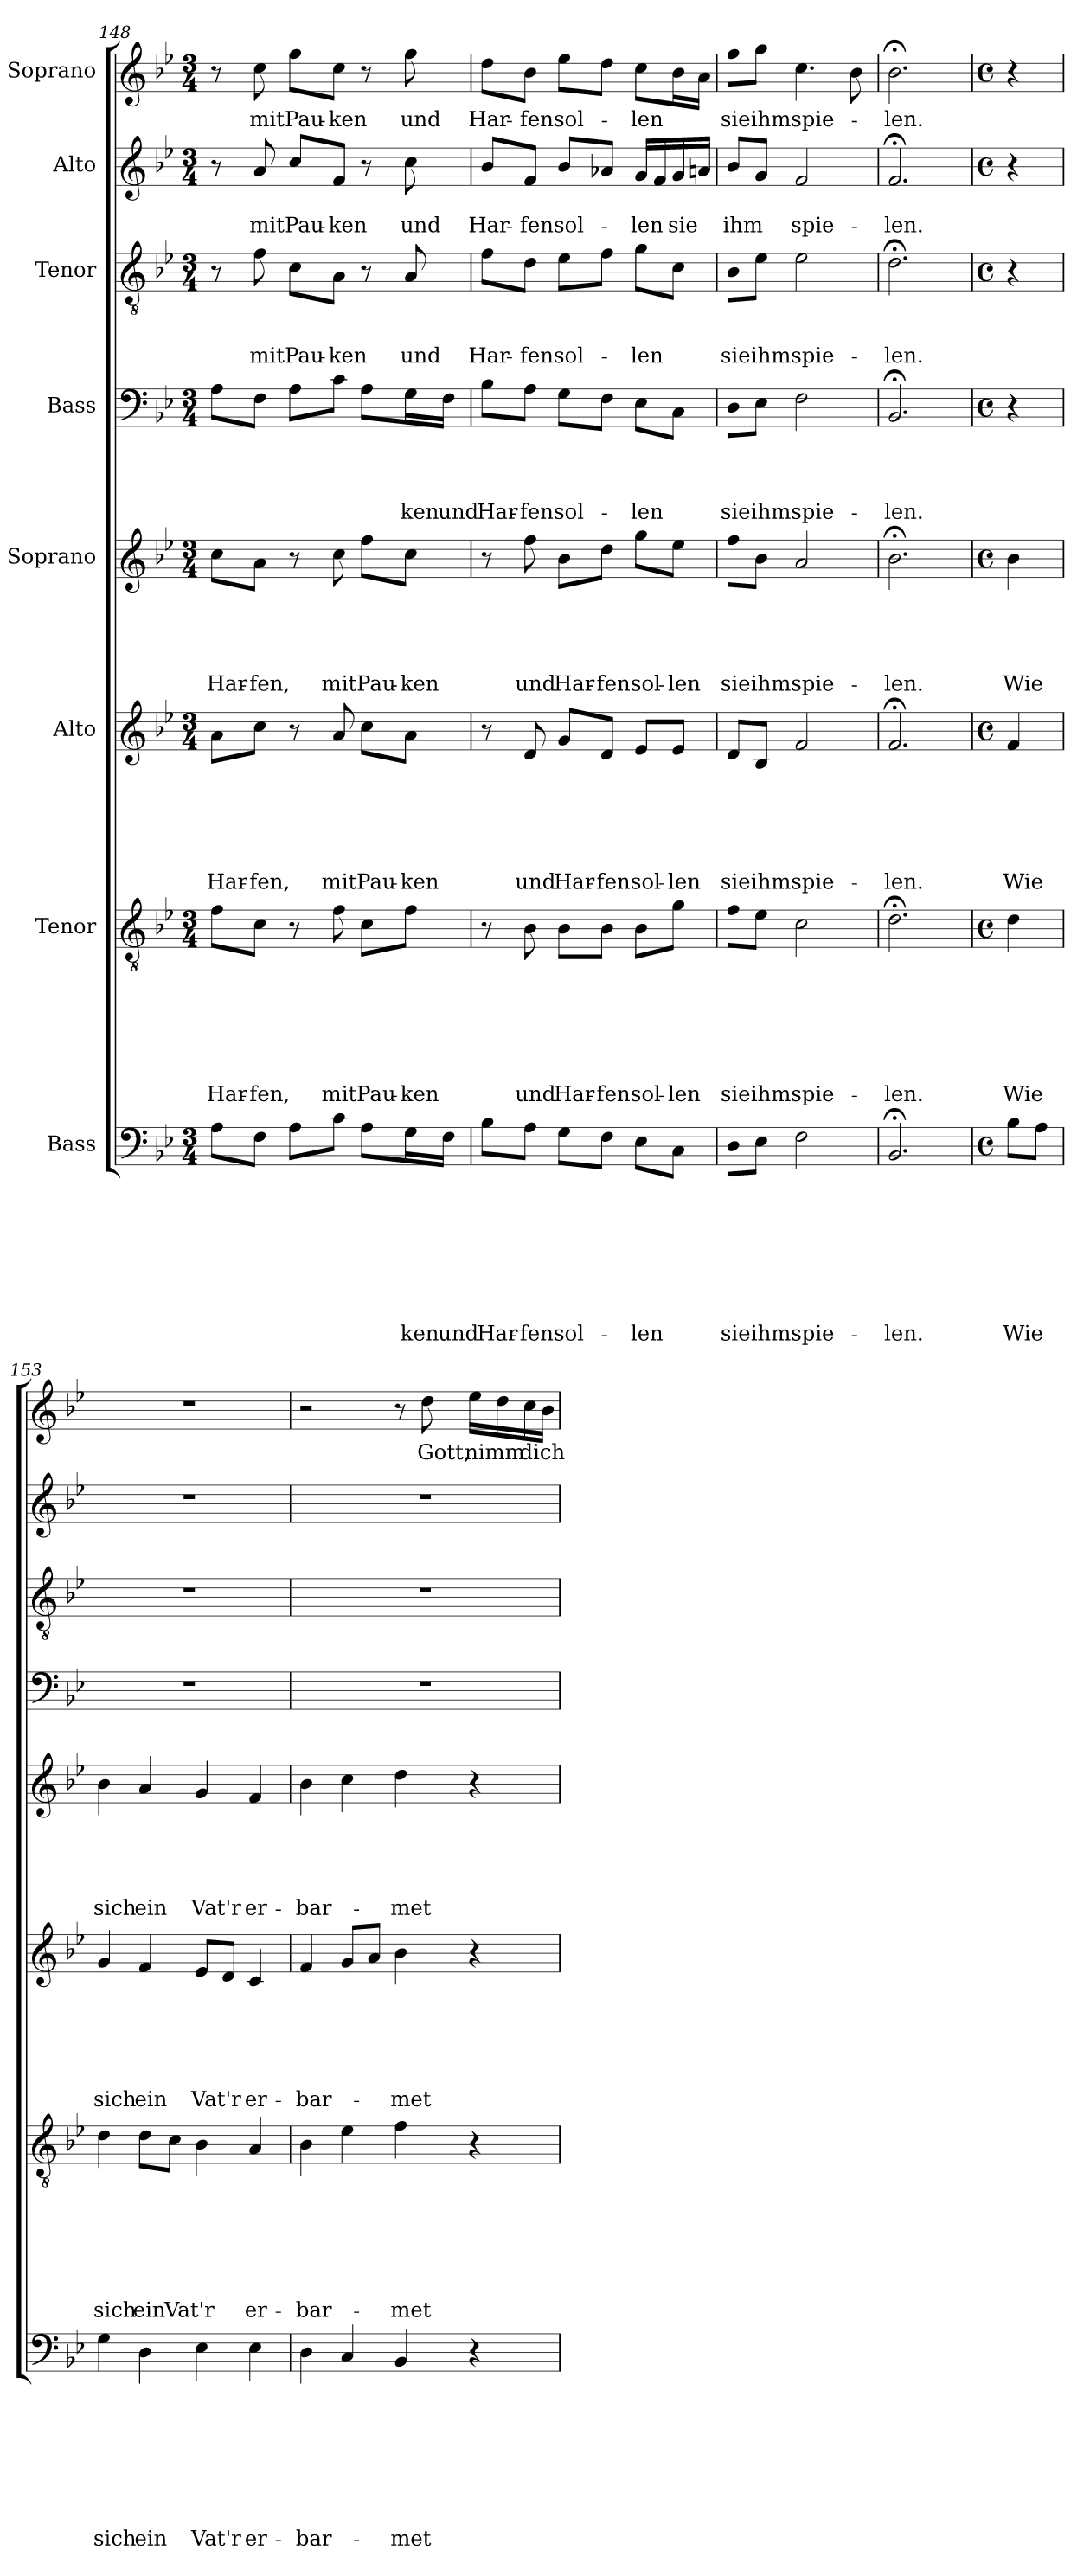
**kern	**text	**text	**text	**text	**text	**text	**text	**text	**kern	**text	**text	**text	**text	**text	**text	**text	**kern	**text	**text	**text	**text	**text	**text	**kern	**text	**text	**text	**text	**text	**kern	**text	**text	**text	**text	**kern	**text	**text	**text	**kern	**text	**text	**kern	**text
*part8	*part8	*part8	*part8	*part8	*part8	*part8	*part8	*part8	*part7	*part7	*part7	*part7	*part7	*part7	*part7	*part7	*part6	*part6	*part6	*part6	*part6	*part6	*part6	*part5	*part5	*part5	*part5	*part5	*part5	*part4	*part4	*part4	*part4	*part4	*part3	*part3	*part3	*part3	*part2	*part2	*part2	*part1	*part1
*staff8	*staff8	*staff8	*staff8	*staff8	*staff8	*staff8	*staff8	*staff8	*staff7	*staff7	*staff7	*staff7	*staff7	*staff7	*staff7	*staff7	*staff6	*staff6	*staff6	*staff6	*staff6	*staff6	*staff6	*staff5	*staff5	*staff5	*staff5	*staff5	*staff5	*staff4	*staff4	*staff4	*staff4	*staff4	*staff3	*staff3	*staff3	*staff3	*staff2	*staff2	*staff2	*staff1	*staff1
*I"Bass	*	*	*	*	*	*	*	*	*I"Tenor	*	*	*	*	*	*	*	*I"Alto	*	*	*	*	*	*	*I"Soprano	*	*	*	*	*	*I"Bass	*	*	*	*	*I"Tenor	*	*	*	*I"Alto	*	*	*I"Soprano	*
!!LO:PB:g=z
*clefF4	*	*	*	*	*	*	*	*	*clefGv2	*	*	*	*	*	*	*	*clefG2	*	*	*	*	*	*	*clefG2	*	*	*	*	*	*clefF4	*	*	*	*	*clefGv2	*	*	*	*clefG2	*	*	*clefG2	*
*k[b-e-]	*	*	*	*	*	*	*	*	*k[b-e-]	*	*	*	*	*	*	*	*k[b-e-]	*	*	*	*	*	*	*k[b-e-]	*	*	*	*	*	*k[b-e-]	*	*	*	*	*k[b-e-]	*	*	*	*k[b-e-]	*	*	*k[b-e-]	*
*B-:	*	*	*	*	*	*	*	*	*B-:	*	*	*	*	*	*	*	*B-:	*	*	*	*	*	*	*B-:	*	*	*	*	*	*B-:	*	*	*	*	*B-:	*	*	*	*B-:	*	*	*B-:	*
*M3/4	*	*	*	*	*	*	*	*	*M3/4	*	*	*	*	*	*	*	*M3/4	*	*	*	*	*	*	*M3/4	*	*	*	*	*	*M3/4	*	*	*	*	*M3/4	*	*	*	*M3/4	*	*	*M3/4	*
=148	=148	=148	=148	=148	=148	=148	=148	=148	=148	=148	=148	=148	=148	=148	=148	=148	=148	=148	=148	=148	=148	=148	=148	=148	=148	=148	=148	=148	=148	=148	=148	=148	=148	=148	=148	=148	=148	=148	=148	=148	=148	=148	=148
!	!	!	!	!	!	!	!	!	!	!	!	!	!	!	!	!LO:LY:b	!	!	!	!	!	!	!LO:LY:b	!	!	!	!	!	!LO:LY:b	!	!	!	!	!	!	!	!	!	!	!	!	!	!
8A\L	.	.	.	.	.	.	.	.	8f\L	.	.	.	.	.	.	Har-	8a\L	.	.	.	.	.	Har-	8cc\L	.	.	.	.	Har-	8A\L	.	.	.	.	8r	.	.	.	8r	.	.	8r	.
!	!	!	!	!	!	!	!	!	!	!	!	!	!	!	!	!LO:LY:b	!	!	!	!	!	!	!LO:LY:b	!	!	!	!	!	!LO:LY:b	!	!	!	!	!	!	!	!	!LO:LY:b	!	!	!LO:LY:b	!	!LO:LY:b
8F\J	.	.	.	.	.	.	.	.	8c\J	.	.	.	.	.	.	-fen,	8cc\J	.	.	.	.	.	-fen,	8a\J	.	.	.	.	-fen,	8F\J	.	.	.	.	8f\	.	.	mit	8a/	.	mit	8cc\	mit
!	!	!	!	!	!	!	!	!	!	!	!	!	!	!	!	!	!	!	!	!	!	!	!	!	!	!	!	!	!	!	!	!	!	!	!	!	!	!LO:LY:b	!	!	!LO:LY:b	!	!LO:LY:b
8A\L	.	.	.	.	.	.	.	.	8r	.	.	.	.	.	.	.	8r	.	.	.	.	.	.	8r	.	.	.	.	.	8A\L	.	.	.	.	8c\L	.	.	Pau-	8cc/L	.	Pau-	8ff\L	Pau-
!	!	!	!	!	!	!	!	!	!	!	!	!	!	!	!	!LO:LY:b	!	!	!	!	!	!	!LO:LY:b	!	!	!	!	!	!LO:LY:b	!	!	!	!	!	!	!	!	!LO:LY:b	!	!	!LO:LY:b	!	!LO:LY:b
8c\J	.	.	.	.	.	.	.	.	8f\	.	.	.	.	.	.	mit	8a/	.	.	.	.	.	mit	8cc\	.	.	.	.	mit	8c\J	.	.	.	.	8A\J	.	.	-ken	8f/J	.	-ken	8cc\J	-ken
!	!	!	!	!	!	!	!	!	!	!	!	!	!	!	!	!LO:LY:b	!	!	!	!	!	!	!LO:LY:b	!	!	!	!	!	!LO:LY:b	!	!	!	!	!	!	!	!	!	!	!	!	!	!
8A\L	.	.	.	.	.	.	.	.	8c\L	.	.	.	.	.	.	Pau-	8cc\L	.	.	.	.	.	Pau-	8ff\L	.	.	.	.	Pau-	8A\L	.	.	.	.	8r	.	.	.	8r	.	.	8r	.
!	!	!	!	!	!	!	!	!LO:LY:b	!	!	!	!	!	!	!	!LO:LY:b	!	!	!	!	!	!	!LO:LY:b	!	!	!	!	!	!LO:LY:b	!	!	!	!	!LO:LY:b	!	!	!	!LO:LY:b	!	!	!LO:LY:b	!	!LO:LY:b
16G\L	.	.	.	.	.	.	.	-ken	8f\J	.	.	.	.	.	.	-ken	8a\J	.	.	.	.	.	-ken	8cc\J	.	.	.	.	-ken	16G\L	.	.	.	-ken	8A/	.	.	und	8cc\	.	und	8ff\	und
!	!	!	!	!	!	!	!	!LO:LY:b	!	!	!	!	!	!	!	!	!	!	!	!	!	!	!	!	!	!	!	!	!	!	!	!	!	!LO:LY:b	!	!	!	!	!	!	!	!	!
16F\JJ	.	.	.	.	.	.	.	und	.	.	.	.	.	.	.	.	.	.	.	.	.	.	.	.	.	.	.	.	.	16F\JJ	.	.	.	und	.	.	.	.	.	.	.	.	.
=149	=149	=149	=149	=149	=149	=149	=149	=149	=149	=149	=149	=149	=149	=149	=149	=149	=149	=149	=149	=149	=149	=149	=149	=149	=149	=149	=149	=149	=149	=149	=149	=149	=149	=149	=149	=149	=149	=149	=149	=149	=149	=149	=149
!	!	!	!	!	!	!	!	!LO:LY:b	!	!	!	!	!	!	!	!	!	!	!	!	!	!	!	!	!	!	!	!	!	!	!	!	!	!LO:LY:b	!	!	!	!LO:LY:b	!	!	!LO:LY:b	!	!LO:LY:b
8B-\L	.	.	.	.	.	.	.	Har-	8r	.	.	.	.	.	.	.	8r	.	.	.	.	.	.	8r	.	.	.	.	.	8B-\L	.	.	.	Har-	8f\L	.	.	Har-	8b-/L	.	Har-	8dd\L	Har-
!	!	!	!	!	!	!	!	!LO:LY:b	!	!	!	!	!	!	!	!LO:LY:b	!	!	!	!	!	!	!LO:LY:b	!	!	!	!	!	!LO:LY:b	!	!	!	!	!LO:LY:b	!	!	!	!LO:LY:b	!	!	!LO:LY:b	!	!LO:LY:b
8A\J	.	.	.	.	.	.	.	-fen	8B-\	.	.	.	.	.	.	und	8d/	.	.	.	.	.	und	8ff\	.	.	.	.	und	8A\J	.	.	.	-fen	8d\J	.	.	-fen	8f/J	.	-fen	8b-\J	-fen
!	!	!	!	!	!	!	!	!LO:LY:b	!	!	!	!	!	!	!	!LO:LY:b	!	!	!	!	!	!	!LO:LY:b	!	!	!	!	!	!LO:LY:b	!	!	!	!	!LO:LY:b	!	!	!	!LO:LY:b	!	!	!LO:LY:b	!	!LO:LY:b
8G\L	.	.	.	.	.	.	.	sol-	8B-\L	.	.	.	.	.	.	Har-	8g/L	.	.	.	.	.	Har-	8b-\L	.	.	.	.	Har-	8G\L	.	.	.	sol-	8e-\L	.	.	sol-	8b-/L	.	sol-	8ee-\L	sol-
!	!	!	!	!	!	!	!	!	!	!	!	!	!	!	!	!LO:LY:b	!	!	!	!	!	!	!LO:LY:b	!	!	!	!	!	!LO:LY:b	!	!	!	!	!	!	!	!	!	!	!	!	!	!
8F\J	.	.	.	.	.	.	.	.	8B-\J	.	.	.	.	.	.	-fen	8d/J	.	.	.	.	.	-fen	8dd\J	.	.	.	.	-fen	8F\J	.	.	.	.	8f\J	.	.	.	8a-X/J	.	.	8dd\J	.
!	!	!	!	!	!	!	!	!LO:LY:b	!	!	!	!	!	!	!	!LO:LY:b	!	!	!	!	!	!	!LO:LY:b	!	!	!	!	!	!LO:LY:b	!	!	!	!	!LO:LY:b	!	!	!	!LO:LY:b	!	!	!LO:LY:b	!	!LO:LY:b
8E-\L	.	.	.	.	.	.	.	-len	8B-\L	.	.	.	.	.	.	sol-	8e-/L	.	.	.	.	.	sol-	8gg\L	.	.	.	.	sol-	8E-\L	.	.	.	-len	8g\L	.	.	-len	16g/LL	.	-len	8cc\L	-len
.	.	.	.	.	.	.	.	.	.	.	.	.	.	.	.	.	.	.	.	.	.	.	.	.	.	.	.	.	.	.	.	.	.	.	.	.	.	.	16f/	.	.	.	.
!	!	!	!	!	!	!	!	!	!	!	!	!	!	!	!	!LO:LY:b	!	!	!	!	!	!	!LO:LY:b	!	!	!	!	!	!LO:LY:b	!	!	!	!	!	!	!	!	!	!	!	!LO:LY:b	!	!
8C\J	.	.	.	.	.	.	.	.	8g\J	.	.	.	.	.	.	-len	8e-/J	.	.	.	.	.	-len	8ee-\J	.	.	.	.	-len	8C\J	.	.	.	.	8c\J	.	.	.	16g/	.	sie	16b-\L	.
.	.	.	.	.	.	.	.	.	.	.	.	.	.	.	.	.	.	.	.	.	.	.	.	.	.	.	.	.	.	.	.	.	.	.	.	.	.	.	16an/JJ	.	.	16a\JJ	.
=150	=150	=150	=150	=150	=150	=150	=150	=150	=150	=150	=150	=150	=150	=150	=150	=150	=150	=150	=150	=150	=150	=150	=150	=150	=150	=150	=150	=150	=150	=150	=150	=150	=150	=150	=150	=150	=150	=150	=150	=150	=150	=150	=150
!	!	!	!	!	!	!	!	!LO:LY:b	!	!	!	!	!	!	!	!LO:LY:b	!	!	!	!	!	!	!LO:LY:b	!	!	!	!	!	!LO:LY:b	!	!	!	!	!LO:LY:b	!	!	!	!LO:LY:b	!	!	!LO:LY:b	!	!LO:LY:b
8D\L	.	.	.	.	.	.	.	sie	8f\L	.	.	.	.	.	.	sie	8d/L	.	.	.	.	.	sie	8ff\L	.	.	.	.	sie	8D\L	.	.	.	sie	8B-\L	.	.	sie	8b-/L	.	ihm	8ff\L	sie
!	!	!	!	!	!	!	!	!LO:LY:b	!	!	!	!	!	!	!	!LO:LY:b	!	!	!	!	!	!	!LO:LY:b	!	!	!	!	!	!LO:LY:b	!	!	!	!	!LO:LY:b	!	!	!	!LO:LY:b	!	!	!	!	!LO:LY:b
8E-\J	.	.	.	.	.	.	.	ihm	8e-\J	.	.	.	.	.	.	ihm	8B-/J	.	.	.	.	.	ihm	8b-\J	.	.	.	.	ihm	8E-\J	.	.	.	ihm	8e-\J	.	.	ihm	8g/J	.	.	8gg\J	ihm
!	!	!	!	!	!	!	!	!LO:LY:b	!	!	!	!	!	!	!	!LO:LY:b	!	!	!	!	!	!	!LO:LY:b	!	!	!	!	!	!LO:LY:b	!	!	!	!	!LO:LY:b	!	!	!	!LO:LY:b	!	!	!LO:LY:b	!	!LO:LY:b
2F\	.	.	.	.	.	.	.	spie-	2c\	.	.	.	.	.	.	spie-	2f/	.	.	.	.	.	spie-	2a/	.	.	.	.	spie-	2F\	.	.	.	spie-	2e-\	.	.	spie-	2f/	.	spie-	4.cc\	spie-
.	.	.	.	.	.	.	.	.	.	.	.	.	.	.	.	.	.	.	.	.	.	.	.	.	.	.	.	.	.	.	.	.	.	.	.	.	.	.	.	.	.	8b-\	.
=151	=151	=151	=151	=151	=151	=151	=151	=151	=151	=151	=151	=151	=151	=151	=151	=151	=151	=151	=151	=151	=151	=151	=151	=151	=151	=151	=151	=151	=151	=151	=151	=151	=151	=151	=151	=151	=151	=151	=151	=151	=151	=151	=151
!	!	!	!	!	!	!	!	!LO:LY:b	!	!	!	!	!	!	!	!LO:LY:b	!	!	!	!	!	!	!LO:LY:b	!	!	!	!	!	!LO:LY:b	!	!	!	!	!LO:LY:b	!	!	!	!LO:LY:b	!	!	!LO:LY:b	!	!LO:LY:b
2.BB-;/	.	.	.	.	.	.	.	-len.	2.d;<\	.	.	.	.	.	.	-len.	2.f;/	.	.	.	.	.	-len.	2.b-;<\	.	.	.	.	-len.	2.BB-;/	.	.	.	-len.	2.d;\	.	.	-len.	2.f;/	.	-len.	2.b-;<\	-len.
!!LO:PB:g=z
=152	=152	=152	=152	=152	=152	=152	=152	=152	=152	=152	=152	=152	=152	=152	=152	=152	=152	=152	=152	=152	=152	=152	=152	=152	=152	=152	=152	=152	=152	=152	=152	=152	=152	=152	=152	=152	=152	=152	=152	=152	=152	=152	=152
*M4/4	*	*	*	*	*	*	*	*	*M4/4	*	*	*	*	*	*	*	*M4/4	*	*	*	*	*	*	*M4/4	*	*	*	*	*	*M4/4	*	*	*	*	*M4/4	*	*	*	*M4/4	*	*	*M4/4	*
*met(c)	*	*	*	*	*	*	*	*	*met(c)	*	*	*	*	*	*	*	*met(c)	*	*	*	*	*	*	*met(c)	*	*	*	*	*	*met(c)	*	*	*	*	*met(c)	*	*	*	*met(c)	*	*	*met(c)	*
!	!	!	!	!	!	!	!	!LO:LY:b	!	!	!	!	!	!	!	!LO:LY:b	!	!	!	!	!	!	!LO:LY:b	!	!	!	!	!	!LO:LY:b	!	!	!	!	!	!	!	!	!	!	!	!	!	!
8B-\L	.	.	.	.	.	.	.	Wie	4d\	.	.	.	.	.	.	Wie	4f/	.	.	.	.	.	Wie	4b-\	.	.	.	.	Wie	4r	.	.	.	.	4r	.	.	.	4r	.	.	4r	.
8A\J	.	.	.	.	.	.	.	.	.	.	.	.	.	.	.	.	.	.	.	.	.	.	.	.	.	.	.	.	.	.	.	.	.	.	.	.	.	.	.	.	.	.	.
=153	=153	=153	=153	=153	=153	=153	=153	=153	=153	=153	=153	=153	=153	=153	=153	=153	=153	=153	=153	=153	=153	=153	=153	=153	=153	=153	=153	=153	=153	=153	=153	=153	=153	=153	=153	=153	=153	=153	=153	=153	=153	=153	=153
!	!	!	!	!	!	!	!	!LO:LY:b	!	!	!	!	!	!	!	!LO:LY:b	!	!	!	!	!	!	!LO:LY:b	!	!	!	!	!	!LO:LY:b	!	!	!	!	!	!	!	!	!	!	!	!	!	!
4G\	.	.	.	.	.	.	.	sich	4d\	.	.	.	.	.	.	sich	4g/	.	.	.	.	.	sich	4b-\	.	.	.	.	sich	1r	.	.	.	.	1r	.	.	.	1r	.	.	1r	.
!	!	!	!	!	!	!	!	!LO:LY:b	!	!	!	!	!	!	!	!LO:LY:b	!	!	!	!	!	!	!LO:LY:b	!	!	!	!	!	!LO:LY:b	!	!	!	!	!	!	!	!	!	!	!	!	!	!
4D\	.	.	.	.	.	.	.	ein	8d\L	.	.	.	.	.	.	ein	4f/	.	.	.	.	.	ein	4a/	.	.	.	.	ein	.	.	.	.	.	.	.	.	.	.	.	.	.	.
!	!	!	!	!	!	!	!	!	!	!	!	!	!	!	!	!LO:LY:b	!	!	!	!	!	!	!	!	!	!	!	!	!	!	!	!	!	!	!	!	!	!	!	!	!	!	!
.	.	.	.	.	.	.	.	.	8c\J	.	.	.	.	.	.	Vat'r	.	.	.	.	.	.	.	.	.	.	.	.	.	.	.	.	.	.	.	.	.	.	.	.	.	.	.
!	!	!	!	!	!	!	!	!LO:LY:b	!	!	!	!	!	!	!	!	!	!	!	!	!	!	!LO:LY:b	!	!	!	!	!	!LO:LY:b	!	!	!	!	!	!	!	!	!	!	!	!	!	!
4E-\	.	.	.	.	.	.	.	Vat'r	4B-\	.	.	.	.	.	.	.	8e-/L	.	.	.	.	.	Vat'r	4g/	.	.	.	.	Vat'r	.	.	.	.	.	.	.	.	.	.	.	.	.	.
.	.	.	.	.	.	.	.	.	.	.	.	.	.	.	.	.	8d/J	.	.	.	.	.	.	.	.	.	.	.	.	.	.	.	.	.	.	.	.	.	.	.	.	.	.
!	!	!	!	!	!	!	!	!LO:LY:b	!	!	!	!	!	!	!	!LO:LY:b	!	!	!	!	!	!	!LO:LY:b	!	!	!	!	!	!LO:LY:b	!	!	!	!	!	!	!	!	!	!	!	!	!	!
4E-\	.	.	.	.	.	.	.	er-	4A/	.	.	.	.	.	.	er-	4c/	.	.	.	.	.	er-	4f/	.	.	.	.	er-	.	.	.	.	.	.	.	.	.	.	.	.	.	.
=154	=154	=154	=154	=154	=154	=154	=154	=154	=154	=154	=154	=154	=154	=154	=154	=154	=154	=154	=154	=154	=154	=154	=154	=154	=154	=154	=154	=154	=154	=154	=154	=154	=154	=154	=154	=154	=154	=154	=154	=154	=154	=154	=154
!	!	!	!	!	!	!	!	!LO:LY:b	!	!	!	!	!	!	!	!LO:LY:b	!	!	!	!	!	!	!LO:LY:b	!	!	!	!	!	!LO:LY:b	!	!	!	!	!	!	!	!	!	!	!	!	!	!
4D\	.	.	.	.	.	.	.	-bar-	4B-\	.	.	.	.	.	.	-bar-	4f/	.	.	.	.	.	-bar-	4b-\	.	.	.	.	-bar-	1r	.	.	.	.	1r	.	.	.	1r	.	.	2r	.
4C/	.	.	.	.	.	.	.	.	4e-\	.	.	.	.	.	.	.	8g/L	.	.	.	.	.	.	4cc\	.	.	.	.	.	.	.	.	.	.	.	.	.	.	.	.	.	.	.
.	.	.	.	.	.	.	.	.	.	.	.	.	.	.	.	.	8a/J	.	.	.	.	.	.	.	.	.	.	.	.	.	.	.	.	.	.	.	.	.	.	.	.	.	.
!	!	!	!	!	!	!	!	!LO:LY:b	!	!	!	!	!	!	!	!LO:LY:b	!	!	!	!	!	!	!LO:LY:b	!	!	!	!	!	!LO:LY:b	!	!	!	!	!	!	!	!	!	!	!	!	!	!
4BB-/	.	.	.	.	.	.	.	-met	4f\	.	.	.	.	.	.	-met	4b-\	.	.	.	.	.	-met	4dd\	.	.	.	.	-met	.	.	.	.	.	.	.	.	.	.	.	.	8r	.
!	!	!	!	!	!	!	!	!	!	!	!	!	!	!	!	!	!	!	!	!	!	!	!	!	!	!	!	!	!	!	!	!	!	!	!	!	!	!	!	!	!	!	!LO:LY:b
.	.	.	.	.	.	.	.	.	.	.	.	.	.	.	.	.	.	.	.	.	.	.	.	.	.	.	.	.	.	.	.	.	.	.	.	.	.	.	.	.	.	8dd\	Gott,
!	!	!	!	!	!	!	!	!	!	!	!	!	!	!	!	!	!	!	!	!	!	!	!	!	!	!	!	!	!	!	!	!	!	!	!	!	!	!	!	!	!	!	!LO:LY:b
4r	.	.	.	.	.	.	.	.	4r	.	.	.	.	.	.	.	4r	.	.	.	.	.	.	4r	.	.	.	.	.	.	.	.	.	.	.	.	.	.	.	.	.	16ee-\LL	nimm
.	.	.	.	.	.	.	.	.	.	.	.	.	.	.	.	.	.	.	.	.	.	.	.	.	.	.	.	.	.	.	.	.	.	.	.	.	.	.	.	.	.	16dd\	.
!	!	!	!	!	!	!	!	!	!	!	!	!	!	!	!	!	!	!	!	!	!	!	!	!	!	!	!	!	!	!	!	!	!	!	!	!	!	!	!	!	!	!	!LO:LY:b
.	.	.	.	.	.	.	.	.	.	.	.	.	.	.	.	.	.	.	.	.	.	.	.	.	.	.	.	.	.	.	.	.	.	.	.	.	.	.	.	.	.	16cc\	dich
.	.	.	.	.	.	.	.	.	.	.	.	.	.	.	.	.	.	.	.	.	.	.	.	.	.	.	.	.	.	.	.	.	.	.	.	.	.	.	.	.	.	16b-\JJ	.
=	=	=	=	=	=	=	=	=	=	=	=	=	=	=	=	=	=	=	=	=	=	=	=	=	=	=	=	=	=	=	=	=	=	=	=	=	=	=	=	=	=	=	=
*-	*-	*-	*-	*-	*-	*-	*-	*-	*-	*-	*-	*-	*-	*-	*-	*-	*-	*-	*-	*-	*-	*-	*-	*-	*-	*-	*-	*-	*-	*-	*-	*-	*-	*-	*-	*-	*-	*-	*-	*-	*-	*-	*-
